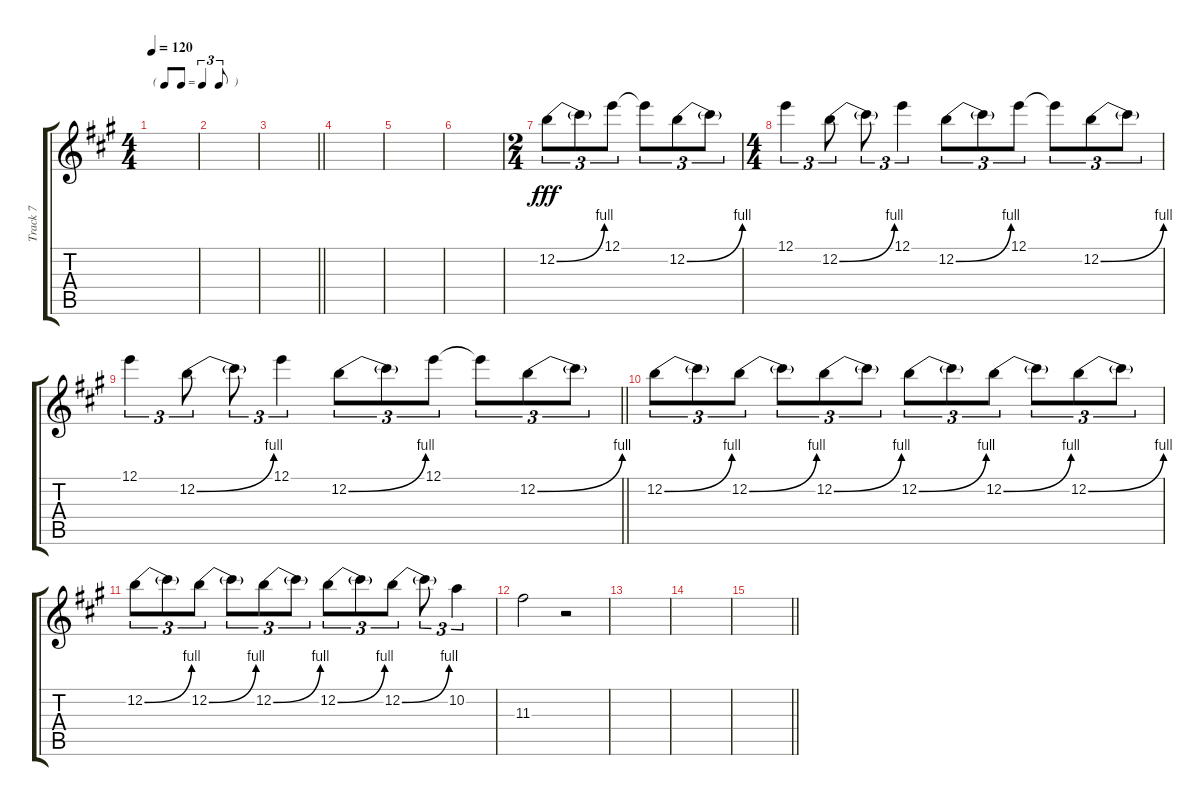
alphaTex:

\track ("Track 7" "Track 7") {instrument overdrivenguitar}
\staff {score tabs}
\tuning (E4 B3 G3 D3 A2 E2) {hide}
\ts (4 4)
\tf triplet8th
\tempo 120
\clef g2
\ks a
|
|
\barLineRight lightlight
|
|
|
|
\ts (2 4)
12.2{be (bend 0 0 60 4)}.8{tu (3 2) dy fff} 12.2{t}.8{tu (3 2)} 12.1.8{tu (3 2)} 12.1{t}.8{tu (3 2)} 12.2{be (bend 0 0 60 4)}.8{tu (3 2)} 12.2{t}.8{tu (3 2)} |
\ts (4 4)
12.1.4{tu (3 2)} 12.2{be (bend 0 0 60 4)}.8{tu (3 2)} 12.2{t}.8{tu (3 2)} 12.1.4{tu (3 2)} 12.2{be (bend 0 0 60 4)}.8{tu (3 2)} 12.2{t}.8{tu (3 2)} 12.1.8{tu (3 2)} 12.1{t}.8{tu (3 2)} 12.2{be (bend 0 0 60 4)}.8{tu (3 2)} 12.2{t}.8{tu (3 2)} |
\barLineRight lightlight
12.1.4{tu (3 2)} 12.2{be (bend 0 0 60 4)}.8{tu (3 2)} 12.2{t}.8{tu (3 2)} 12.1.4{tu (3 2)} 12.2{be (bend 0 0 60 4)}.8{tu (3 2)} 12.2{t}.8{tu (3 2)} 12.1.8{tu (3 2)} 12.1{t}.8{tu (3 2)} 12.2{be (bend 0 0 60 4)}.8{tu (3 2)} 12.2{t}.8{tu (3 2)} |
12.2{be (bend 0 0 60 4)}.8{tu (3 2)} 12.2{t}.8{tu (3 2)} 12.2{be (bend 0 0 60 4)}.8{tu (3 2)} 12.2{t}.8{tu (3 2)} 12.2{be (bend 0 0 60 4)}.8{tu (3 2)} 12.2{t}.8{tu (3 2)} 12.2{be (bend 0 0 60 4)}.8{tu (3 2)} 12.2{t}.8{tu (3 2)} 12.2{be (bend 0 0 60 4)}.8{tu (3 2)} 12.2{t}.8{tu (3 2)} 12.2{be (bend 0 0 60 4)}.8{tu (3 2)} 12.2{t}.8{tu (3 2)} |
12.2{be (bend 0 0 60 4)}.8{tu (3 2)} 12.2{t}.8{tu (3 2)} 12.2{be (bend 0 0 60 4)}.8{tu (3 2)} 12.2{t}.8{tu (3 2)} 12.2{be (bend 0 0 60 4)}.8{tu (3 2)} 12.2{t}.8{tu (3 2)} 12.2{be (bend 0 0 60 4)}.8{tu (3 2)} 12.2{t}.8{tu (3 2)} 12.2{be (bend 0 0 60 4)}.8{tu (3 2)} 12.2{t}.8{tu (3 2)} 10.2.4{tu (3 2)} |
11.3.2 r.2 |
|
|
\barLineRight lightlight
